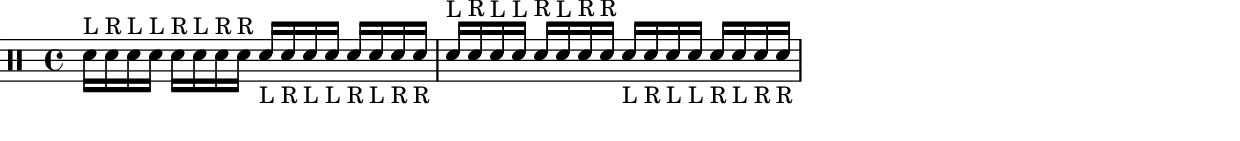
%% Generated by lilypond-book.py
%% Options: [exampleindent=10.16\mm,indent=0\mm,line-width=160\mm,quote]
\include "lilypond-book-preamble.ly"


% ****************************************************************
% Start cut-&-pastable-section
% ****************************************************************



\paper {
  indent = 0\mm
  line-width = 160\mm
  % offset the left padding, also add 1mm as lilypond creates cropped
  % images with a little space on the right
  line-width = #(- line-width (* mm  3.000000) (* mm 1))
  line-width = 160\mm - 2.0 * 10.16\mm
  % offset the left padding, also add 1mm as lilypond creates cropped
  % images with a little space on the right
  line-width = #(- line-width (* mm  3.000000) (* mm 1))
}

\layout {
  
}





% ****************************************************************
% ly snippet:
% ****************************************************************
\sourcefileline 149
\drums {
  \repeat unfold 2 {
    sn16^"L" sn^"R" sn^"L" sn^"L" sn^"R" sn^"L" sn^"R" sn^"R"
    \stemUp
    sn16_"L" sn_"R" sn_"L" sn_"L" sn_"R" sn_"L" sn_"R" sn_"R"
  }
}



% ****************************************************************
% end ly snippet
% ****************************************************************
